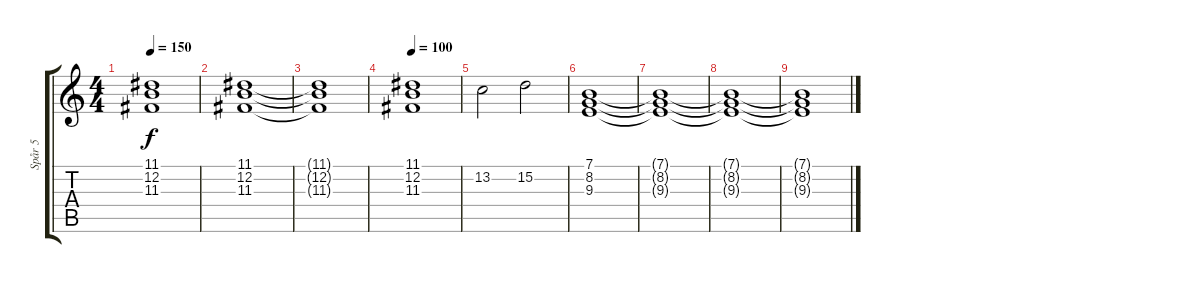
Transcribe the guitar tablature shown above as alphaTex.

\track ("Spår 5" "Spår 5") {instrument stringensemble1}
\staff {score tabs}
\tuning (E4 B3 G3 D3 A2 E2) {hide}
\ts (4 4)
\tempo 150
\clef g2
\ks c
(11.1{t} 12.2{t} 11.3{t}).1{dy f} |
(11.1 12.2 11.3).1 |
(11.1{t} 12.2{t} 11.3{t}).1 |
\tempo 100
(11.1 12.2 11.3).1 |
13.2.2 15.2.2 |
(7.1 8.2 9.3).1 |
(7.1{t} 8.2{t} 9.3{t}).1 |
(7.1{t} 8.2{t} 9.3{t}).1{volume 0} |
(7.1{t} 8.2{t} 9.3{t}).1
